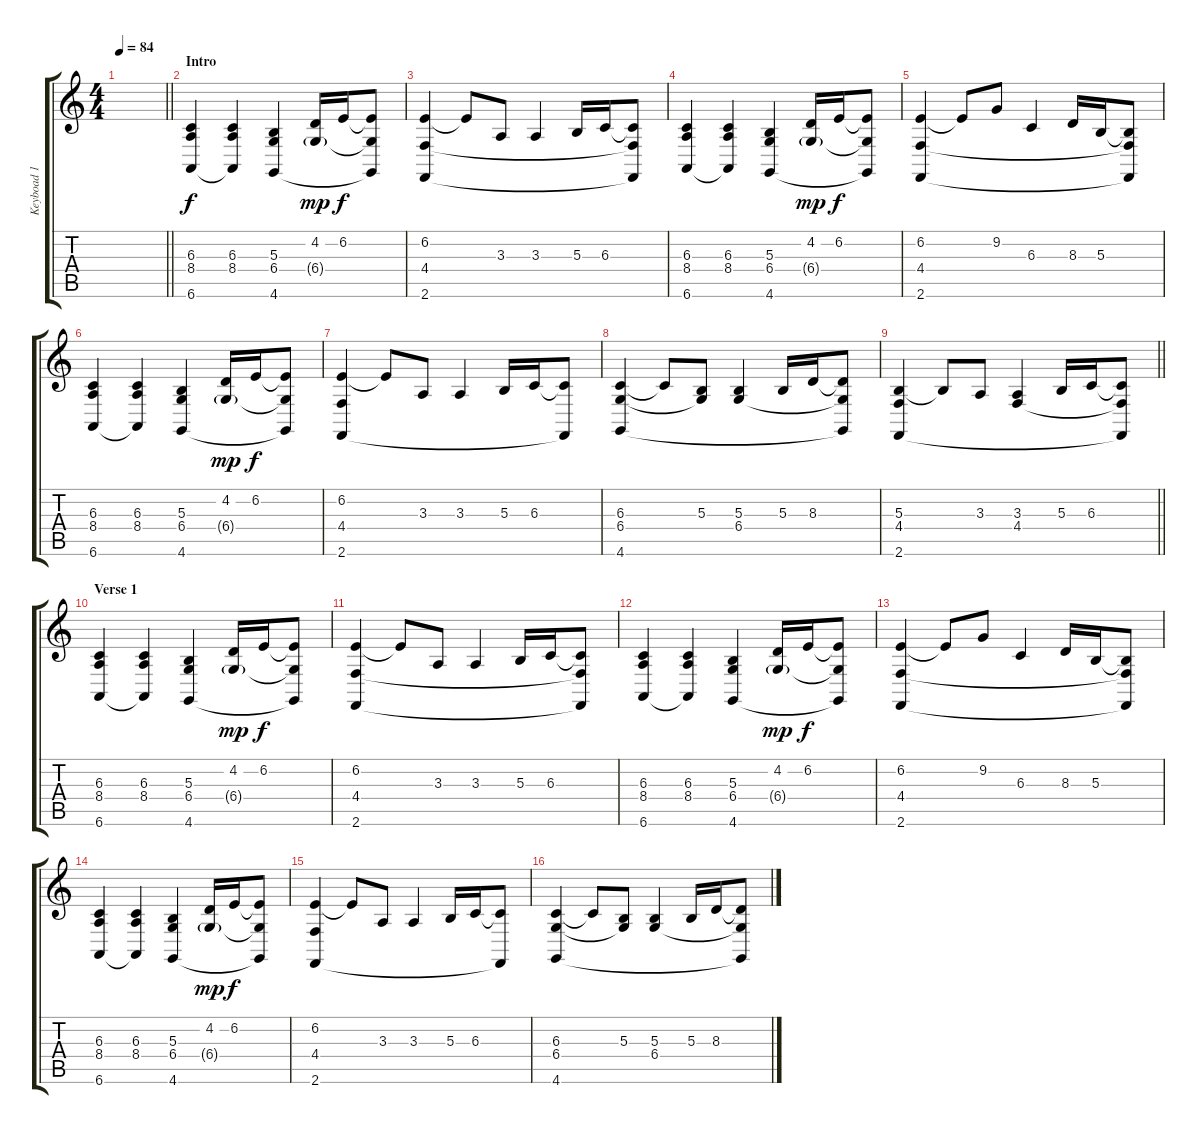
\track ("Keyboad 1" "Keyboad 1") {instrument frenchhorn}
\staff {score tabs}
\tuning (Eb4 Bb3 Gb3 Db3 Ab2 Eb2) {hide}
\ts (4 4)
\tempo 84
\clef g2
\barLineRight lightlight
\ks c
|
\section ("" "Intro")
(6.3 8.4 6.6).4 (6.3 8.4 6.6{t}).4 (5.3 6.4 4.6).4 (4.2 6.4{g}).16{dy mp} 6.2.16{dy f} (6.2{t} 6.4{t} 4.6{t}).8 |
(6.2 4.4 2.6).4 6.2{t}.8 3.3.8 3.3.4 5.3.16 6.3.16 (6.3{t} 4.4{t} 2.6{t}).8 |
(6.3 8.4 6.6).4 (6.3 8.4 6.6{t}).4 (5.3 6.4 4.6).4 (4.2 6.4{g}).16{dy mp} 6.2.16{dy f} (6.2{t} 6.4{t} 4.6{t}).8 |
(6.2 4.4 2.6).4 6.2{t}.8 9.2.8 6.3.4 8.3.16 5.3.16 (5.3{t} 4.4{t} 2.6{t}).8 |
(6.3 8.4 6.6).4 (6.3 8.4 6.6{t}).4 (5.3 6.4 4.6).4 (4.2 6.4{g}).16{dy mp} 6.2.16{dy f} (6.2{t} 6.4{t} 4.6{t}).8 |
(6.2 4.4 2.6).4 6.2{t}.8 3.3.8 3.3.4 5.3.16 6.3.16 (6.3{t} 2.6{t}).8 |
(6.3 6.4 4.6).4 6.3{t}.8 (5.3 6.4{t}).8 (5.3 6.4).4 5.3.16 8.3.16 (8.3{t} 6.4{t} 4.6{t}).8 |
\barLineRight lightlight
(5.3 4.4 2.6).4 5.3{t}.8 3.3.8 (3.3 4.4).4 5.3.16 6.3.16 (6.3{t} 4.4{t} 2.6{t}).8 |
\section ("" "Verse 1")
(6.3 8.4 6.6).4 (6.3 8.4 6.6{t}).4 (5.3 6.4 4.6).4 (4.2 6.4{g}).16{dy mp} 6.2.16{dy f} (6.2{t} 6.4{t} 4.6{t}).8 |
(6.2 4.4 2.6).4 6.2{t}.8 3.3.8 3.3.4 5.3.16 6.3.16 (6.3{t} 4.4{t} 2.6{t}).8 |
(6.3 8.4 6.6).4 (6.3 8.4 6.6{t}).4 (5.3 6.4 4.6).4 (4.2 6.4{g}).16{dy mp} 6.2.16{dy f} (6.2{t} 6.4{t} 4.6{t}).8 |
(6.2 4.4 2.6).4 6.2{t}.8 9.2.8 6.3.4 8.3.16 5.3.16 (5.3{t} 4.4{t} 2.6{t}).8 |
(6.3 8.4 6.6).4 (6.3 8.4 6.6{t}).4 (5.3 6.4 4.6).4 (4.2 6.4{g}).16{dy mp} 6.2.16{dy f} (6.2{t} 6.4{t} 4.6{t}).8 |
(6.2 4.4 2.6).4 6.2{t}.8 3.3.8 3.3.4 5.3.16 6.3.16 (6.3{t} 2.6{t}).8 |
(6.3 6.4 4.6).4 6.3{t}.8 (5.3 6.4{t}).8 (5.3 6.4).4 5.3.16 8.3.16 (8.3{t} 6.4{t} 4.6{t}).8
